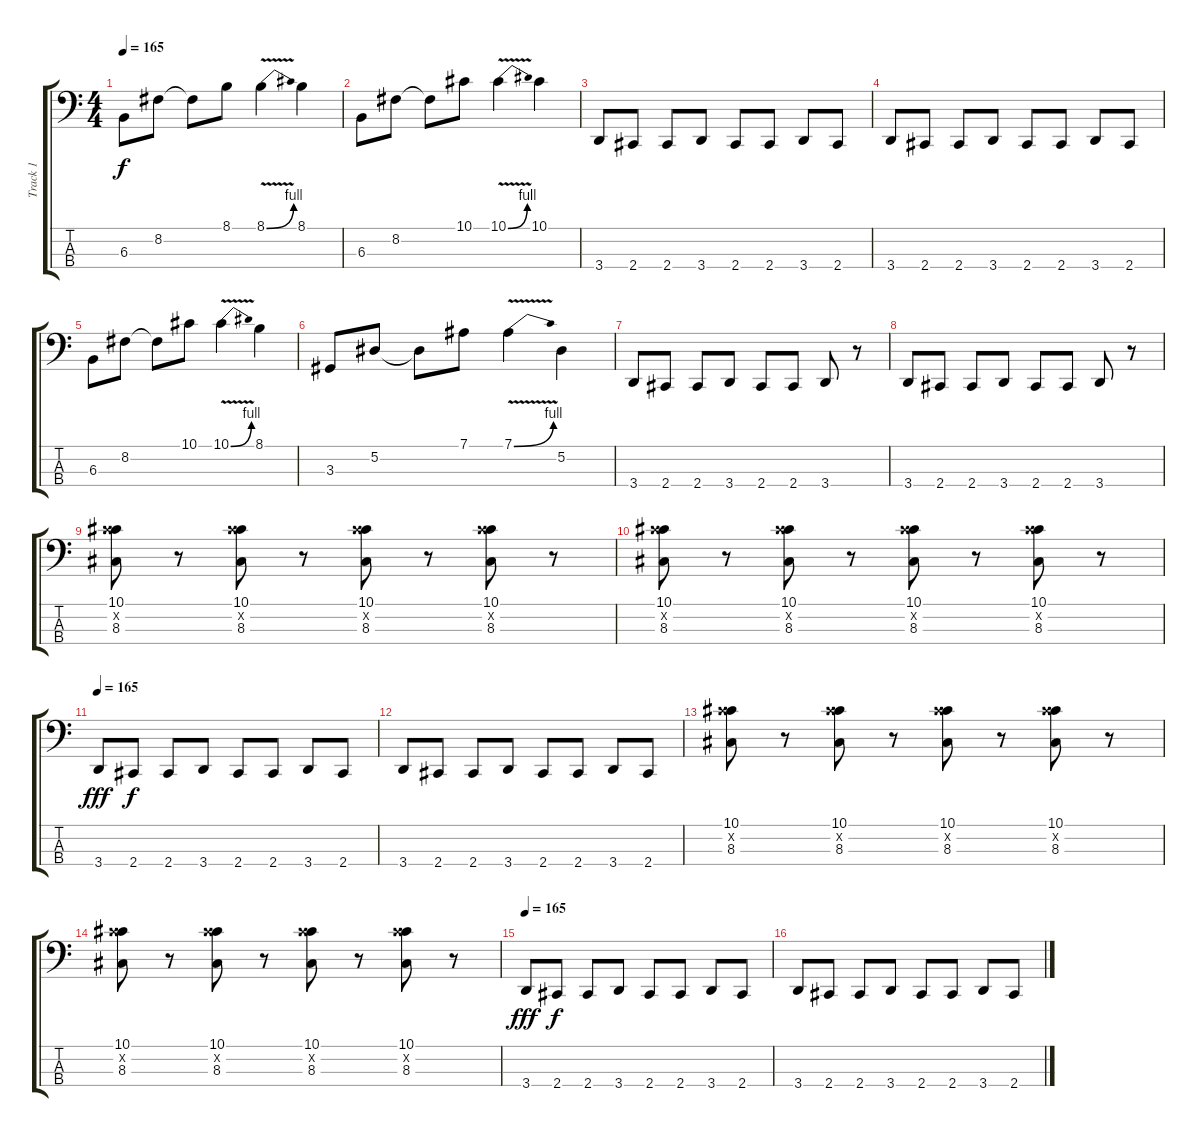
\track ("Track 1" "Track 1") {instrument slapbass1}
\staff {score tabs}
\tuning (Eb2 Bb1 F1 B0) {hide}
\ts (4 4)
\tempo 165
\clef f4
\ks c
6.3.8{dy f instrument electricbassfinger} 8.2.8 8.2{t}.8 8.1.8 8.1{be (bend 0 0 60 4) v}.4 8.1.4 |
6.3.8 8.2.8 8.2{t}.8 10.1.8 10.1{be (bend 0 0 60 4) v}.4 10.1.4 |
3.4.8{instrument slapbass1} 2.4.8 2.4.8 3.4.8 2.4.8 2.4.8 3.4.8 2.4.8 |
3.4.8 2.4.8 2.4.8 3.4.8 2.4.8 2.4.8 3.4.8 2.4.8 |
6.3.8{instrument electricbassfinger} 8.2.8 8.2{t}.8 10.1.8 10.1{be (bend 0 0 60 4) v}.4 8.1.4 |
3.3.8 5.2.8 5.2{t}.8 7.1.8 7.1{be (bend 0 0 60 4) v}.4 5.2.4 |
3.4.8{instrument slapbass1} 2.4.8 2.4.8 3.4.8 2.4.8 2.4.8 3.4.8 r.8 |
3.4.8 2.4.8 2.4.8 3.4.8 2.4.8 2.4.8 3.4.8 r.8 |
(10.1 15.2{x} 8.3).8 r.8 (10.1 15.2{x} 8.3).8 r.8 (10.1 15.2{x} 8.3).8 r.8 (10.1 15.2{x} 8.3).8 r.8 |
(10.1 15.2{x} 8.3).8 r.8 (10.1 15.2{x} 8.3).8 r.8 (10.1 15.2{x} 8.3).8 r.8 (10.1 15.2{x} 8.3).8 r.8 |
\tempo 165
3.4.8{dy fff} 2.4.8{dy f} 2.4.8 3.4.8 2.4.8 2.4.8 3.4.8 2.4.8 |
3.4.8 2.4.8 2.4.8 3.4.8 2.4.8 2.4.8 3.4.8 2.4.8 |
(10.1 15.2{x} 8.3).8 r.8 (10.1 15.2{x} 8.3).8 r.8 (10.1 15.2{x} 8.3).8 r.8 (10.1 15.2{x} 8.3).8 r.8 |
(10.1 15.2{x} 8.3).8 r.8 (10.1 15.2{x} 8.3).8 r.8 (10.1 15.2{x} 8.3).8 r.8 (10.1 15.2{x} 8.3).8 r.8 |
\tempo 165
3.4.8{dy fff} 2.4.8{dy f} 2.4.8 3.4.8 2.4.8 2.4.8 3.4.8 2.4.8 |
3.4.8 2.4.8 2.4.8 3.4.8 2.4.8 2.4.8 3.4.8 2.4.8
